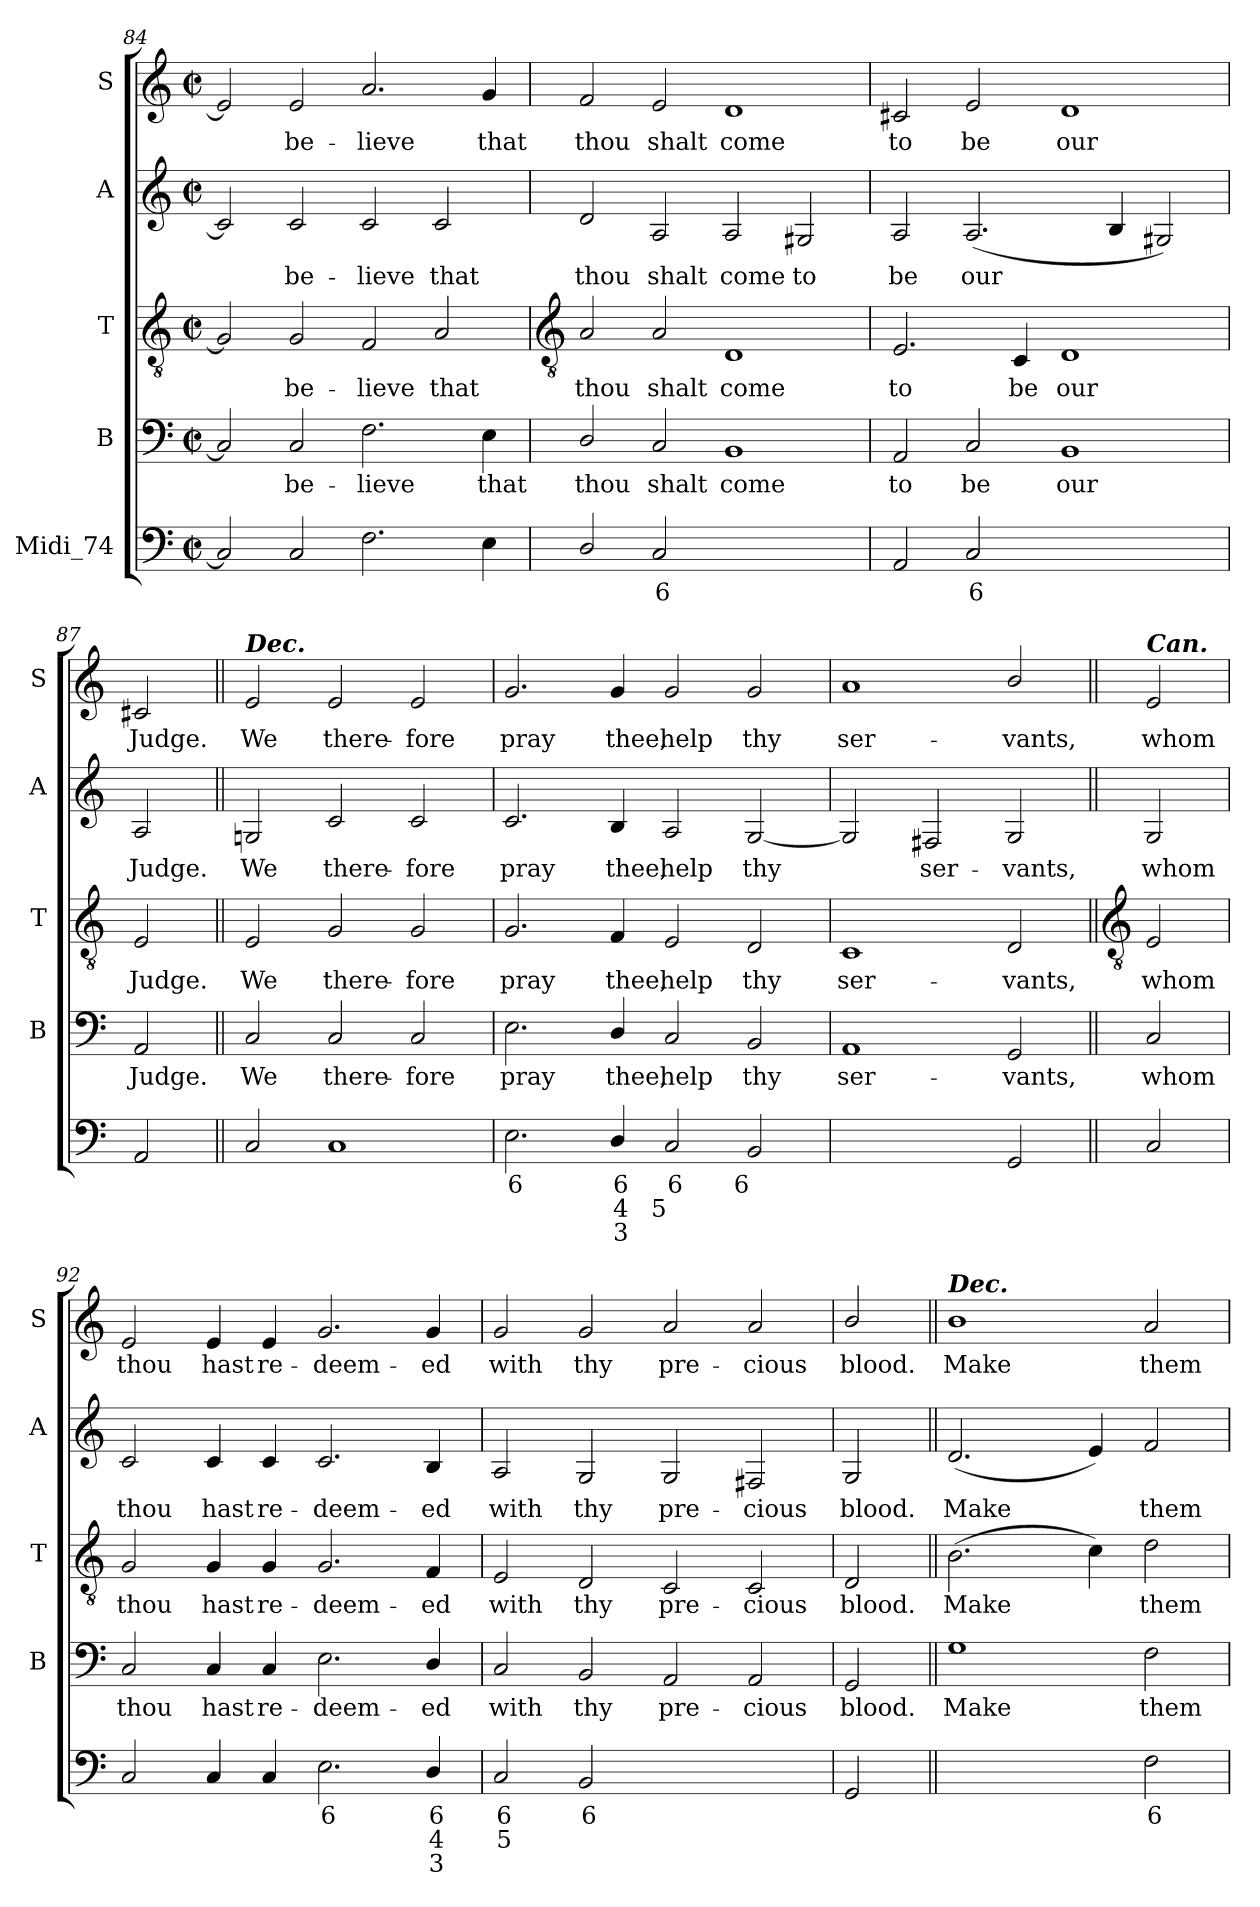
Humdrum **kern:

**kern	**text	**text	**text	**kern	**text	**kern	**text	**kern	**text	**kern	**text
*part5	*part5	*part5	*part5	*part4	*part4	*part3	*part3	*part2	*part2	*part1	*part1
*staff5	*staff5	*staff5	*staff5	*staff4	*staff4	*staff3	*staff3	*staff2	*staff2	*staff1	*staff1
*I"Midi_74	*	*	*	*I"B	*	*I"T	*	*I"A	*	*I"S	*
*	*	*	*	*I'B	*	*I'T	*	*I'A	*	*I'S	*
*clefF4	*	*	*	*clefF4	*	*clefGv2	*	*clefG2	*	*clefG2	*
*k[]	*	*	*	*k[]	*	*k[]	*	*k[]	*	*k[]	*
*C:	*	*	*	*C:	*	*C:	*	*C:	*	*C:	*
*M4/2	*	*	*	*M4/2	*	*M4/2	*	*M4/2	*	*M4/2	*
*met(c|)	*	*	*	*met(c|)	*	*met(c|)	*	*met(c|)	*	*met(c|)	*
=84	=84	=84	=84	=84	=84	=84	=84	=84	=84	=84	=84
2C]	.	.	.	2C]	.	2G]	.	2c]	.	2e]	.
!	!	!	!	!	!LO:LY:b	!	!LO:LY:b	!	!LO:LY:b	!	!LO:LY:b
2C	.	.	.	2C	be-	2G	be-	2c	be-	2e	be-
!	!	!	!	!	!LO:LY:b	!	!LO:LY:b	!	!LO:LY:b	!	!LO:LY:b
2.F	.	.	.	2.F	-lieve	2F	-lieve	2c	-lieve	2.a	-lieve
!	!	!	!	!	!	!	!LO:LY:b	!	!LO:LY:b	!	!
.	.	.	.	.	.	2A	that	2c	that	.	.
!	!	!	!	!	!LO:LY:b	!	!	!	!	!	!LO:LY:b
4E	.	.	.	4E	that	.	.	.	.	4g	that
!!LO:LB:g=z
=85	=85	=85	=85	=85	=85	=85	=85	=85	=85	=85	=85
*	*	*	*	*	*	*clefGv2	*	*	*	*	*
!	!	!	!	!	!LO:LY:b	!	!LO:LY:b	!	!LO:LY:b	!	!LO:LY:b
2D/	.	.	.	2D/	thou	2A	thou	2d	thou	2f	thou
!	!LO:LY:b	!	!	!	!LO:LY:b	!	!LO:LY:b	!	!LO:LY:b	!	!LO:LY:b
2C	6	.	.	2C	shalt	2A	shalt	2A	shalt	2e	shalt
!	!LO:LY:b	!	!	!	!LO:LY:b	!	!LO:LY:b	!	!LO:LY:b	!	!LO:LY:b
[2BByy	7	.	.	1BB	come	1D	come	2A	come	1d	come
!	!LO:LY:b	!	!	!	!	!	!	!	!LO:LY:b	!	!
2BByy]	6	.	.	.	.	.	.	2G#X	to	.	.
=86	=86	=86	=86	=86	=86	=86	=86	=86	=86	=86	=86
!	!	!	!	!	!LO:LY:b	!	!LO:LY:b	!	!LO:LY:b	!	!LO:LY:b
2AA	.	.	.	2AA	to	2.E	to	2A	be	2c#X	to
!	!LO:LY:b	!	!	!	!LO:LY:b	!	!	!	!LO:LY:b	!	!LO:LY:b
2C	6	.	.	2C	be	.	.	(<2.A	our	2e	be
!	!	!	!	!	!	!	!LO:LY:b	!	!	!	!
.	.	.	.	.	.	4C	be	.	.	.	.
!	!LO:LY:b	!	!	!	!LO:LY:b	!	!LO:LY:b	!	!	!	!LO:LY:b
[2BByy	7	.	.	1BB	our	1D	our	.	.	1d	our
.	.	.	.	.	.	.	.	4B	.	.	.
!	!LO:LY:b	!	!	!	!	!	!	!	!	!	!
2BByy]	6	.	.	.	.	.	.	2G#X)	.	.	.
=87	=87	=87	=87	=87	=87	=87	=87	=87	=87	=87	=87
!	!	!	!	!	!LO:LY:b	!	!LO:LY:b	!	!LO:LY:b	!	!LO:LY:b
2AA	.	.	.	2AA	Judge.	2E	Judge.	2A	Judge.	2c#X	Judge.
=88||	=88||	=88||	=88||	=88||	=88||	=88||	=88||	=88||	=88||	=88||	=88||
!	!	!	!	!	!	!	!	!	!	!LO:TX:a:Bi:t=Dec.	!
!	!	!	!	!	!LO:LY:b	!	!LO:LY:b	!	!LO:LY:b	!	!LO:LY:b
2C	.	.	.	2C	We	2E	We	2Gn	We	2e	We
!	!	!	!	!	!LO:LY:b	!	!LO:LY:b	!	!LO:LY:b	!	!LO:LY:b
1C	.	.	.	2C	there-	2G	there-	2c	there-	2e	there-
!	!	!	!	!	!LO:LY:b	!	!LO:LY:b	!	!LO:LY:b	!	!LO:LY:b
.	.	.	.	2C	-fore	2G	-fore	2c	-fore	2e	-fore
=89	=89	=89	=89	=89	=89	=89	=89	=89	=89	=89	=89
!	!LO:LY:b	!	!	!	!LO:LY:b	!	!LO:LY:b	!	!LO:LY:b	!	!LO:LY:b
2.E	6	.	.	2.E	pray	2.G	pray	2.c	pray	2.g	pray
!	!LO:LY:b	!LO:LY:b	!LO:LY:b	!	!LO:LY:b	!	!LO:LY:b	!	!LO:LY:b	!	!LO:LY:b
4D/	6	4	3	4D/	thee,	4F	thee,	4B	thee,	4g	thee,
!	!LO:LY:b	!LO:LY:b	!	!	!LO:LY:b	!	!LO:LY:b	!	!LO:LY:b	!	!LO:LY:b
2C	6	5	.	2C	help	2E	help	2A	help	2g	help
!	!LO:LY:b	!	!	!	!LO:LY:b	!	!LO:LY:b	!	!LO:LY:b	!	!LO:LY:b
2BB	6	.	.	2BB	thy	2D	thy	[2G	thy	2g	thy
=90	=90	=90	=90	=90	=90	=90	=90	=90	=90	=90	=90
!	!LO:LY:b	!	!	!	!LO:LY:b	!	!LO:LY:b	!	!	!	!LO:LY:b
[2AAyy	7	.	.	1AA	ser-	1C	ser-	2G]	.	1a	ser-
!	!LO:LY:b	!	!	!	!	!	!	!	!LO:LY:b	!	!
2AAyy]	6	.	.	.	.	.	.	2F#X	ser-	.	.
!	!	!	!	!	!LO:LY:b	!	!LO:LY:b	!	!LO:LY:b	!	!LO:LY:b
2GG	.	.	.	2GG	-vants,	2D	-vants,	2G	-vants,	2b/	-vants,
!!LO:LB:g=z
=91||	=91||	=91||	=91||	=91||	=91||	=91||	=91||	=91||	=91||	=91||	=91||
*	*	*	*	*	*	*clefGv2	*	*	*	*	*
!	!	!	!	!	!	!	!	!	!	!LO:TX:a:Bi:t=Can.	!
!	!	!	!	!	!LO:LY:b	!	!LO:LY:b	!	!LO:LY:b	!	!LO:LY:b
2C	.	.	.	2C	whom	2E	whom	2G	whom	2e	whom
=92	=92	=92	=92	=92	=92	=92	=92	=92	=92	=92	=92
!	!	!	!	!	!LO:LY:b	!	!LO:LY:b	!	!LO:LY:b	!	!LO:LY:b
2C	.	.	.	2C	thou	2G	thou	2c	thou	2e	thou
!	!	!	!	!	!LO:LY:b	!	!LO:LY:b	!	!LO:LY:b	!	!LO:LY:b
4C	.	.	.	4C	hast	4G	hast	4c	hast	4e	hast
!	!	!	!	!	!LO:LY:b	!	!LO:LY:b	!	!LO:LY:b	!	!LO:LY:b
4C	.	.	.	4C	re-	4G	re-	4c	re-	4e	re-
!	!LO:LY:b	!	!	!	!LO:LY:b	!	!LO:LY:b	!	!LO:LY:b	!	!LO:LY:b
2.E	6	.	.	2.E	-deem-	2.G	-deem-	2.c	-deem-	2.g	-deem-
!	!LO:LY:b	!LO:LY:b	!LO:LY:b	!	!LO:LY:b	!	!LO:LY:b	!	!LO:LY:b	!	!LO:LY:b
4D/	6	4	3	4D/	-ed	4F	-ed	4B	-ed	4g	-ed
=93	=93	=93	=93	=93	=93	=93	=93	=93	=93	=93	=93
!	!LO:LY:b	!LO:LY:b	!	!	!LO:LY:b	!	!LO:LY:b	!	!LO:LY:b	!	!LO:LY:b
2C	6	5	.	2C	with	2E	with	2A	with	2g	with
!	!LO:LY:b	!	!	!	!LO:LY:b	!	!LO:LY:b	!	!LO:LY:b	!	!LO:LY:b
2BB	6	.	.	2BB	thy	2D	thy	2G	thy	2g	thy
!	!LO:LY:b	!	!	!	!LO:LY:b	!	!LO:LY:b	!	!LO:LY:b	!	!LO:LY:b
[2AAyy	7	.	.	2AA	pre-	2C	pre-	2G	pre-	2a	pre-
!	!LO:LY:b	!	!	!	!LO:LY:b	!	!LO:LY:b	!	!LO:LY:b	!	!LO:LY:b
2AAyy]	6	.	.	2AA	-cious	2C	-cious	2F#X	-cious	2a	-cious
=94	=94	=94	=94	=94	=94	=94	=94	=94	=94	=94	=94
!	!	!	!	!	!LO:LY:b	!	!LO:LY:b	!	!LO:LY:b	!	!LO:LY:b
2GG	.	.	.	2GG	blood.	2D	blood.	2G	blood.	2b/	blood.
=95||	=95||	=95||	=95||	=95||	=95||	=95||	=95||	=95||	=95||	=95||	=95||
!	!	!	!	!	!	!	!	!	!	!LO:TX:a:Bi:t=Dec.	!
!	!LO:LY:b	!	!	!	!LO:LY:b	!	!LO:LY:b	!	!LO:LY:b	!	!LO:LY:b
[2Gyy	5	.	.	1G	Make	(>2.B	Make	(<2.d	Make	1b	Make
!	!LO:LY:b	!	!	!	!	!	!	!	!	!	!
4Gyy_	5	.	.	.	.	.	.	.	.	.	.
!	!LO:LY:b	!	!	!	!	!	!	!	!	!	!
4Gyy]	6	.	.	.	.	4c)	.	4e)	.	.	.
!	!LO:LY:b	!	!	!	!LO:LY:b	!	!LO:LY:b	!	!LO:LY:b	!	!LO:LY:b
2F	6	.	.	2F	them	2d	them	2f	them	2a	them
=	=	=	=	=	=	=	=	=	=	=	=
*-	*-	*-	*-	*-	*-	*-	*-	*-	*-	*-	*-
